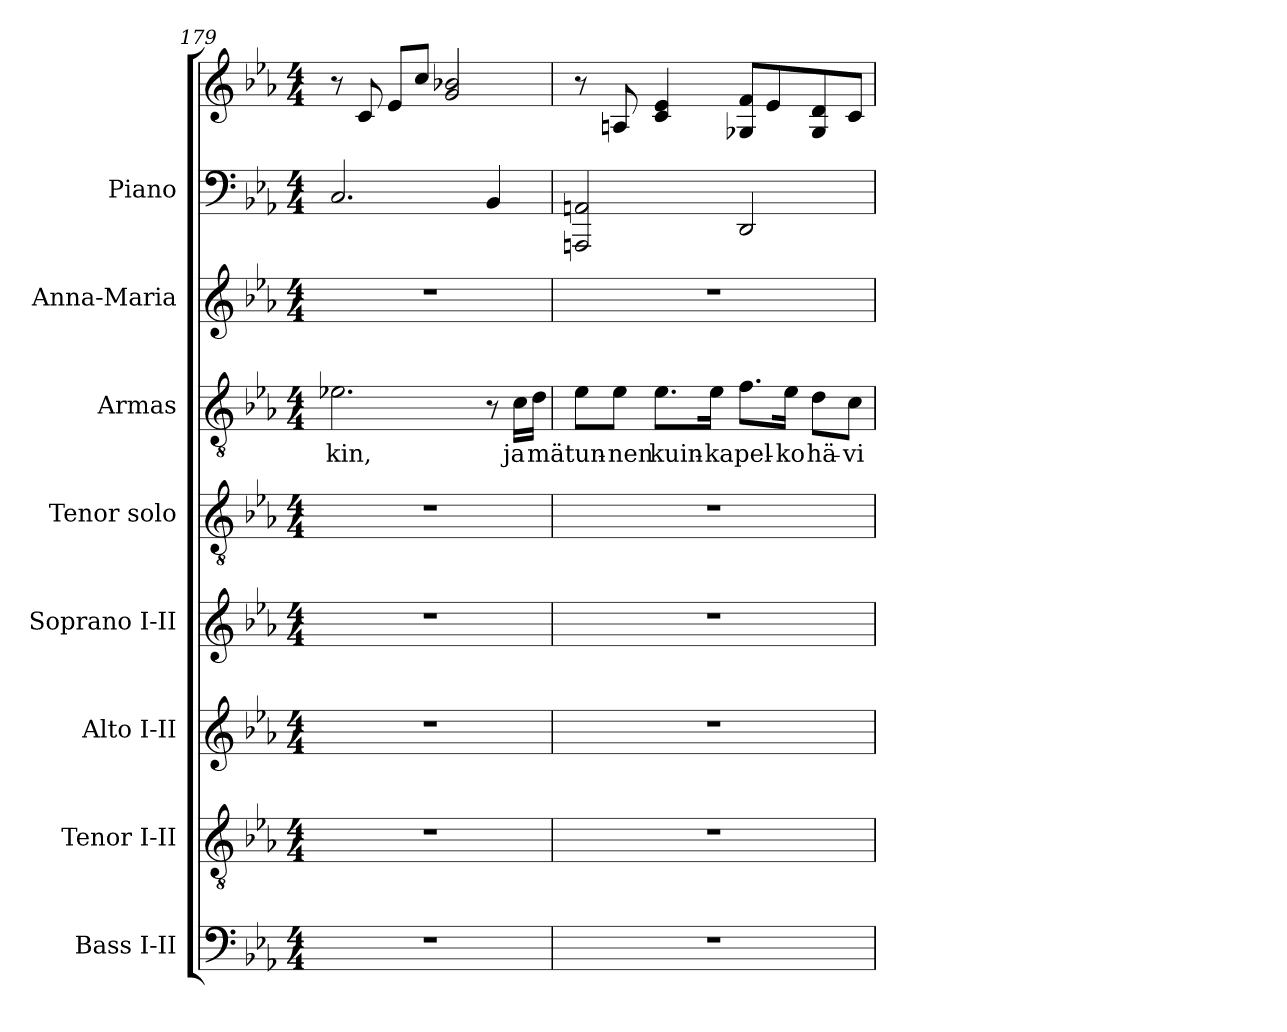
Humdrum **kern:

**kern	**kern	**kern	**kern	**kern	**kern	**text	**kern	**kern	**kern
*part8	*part7	*part6	*part5	*part4	*part3	*part3	*part2	*part1	*part1
*staff9	*staff8	*staff7	*staff6	*staff5	*staff4	*staff4	*staff3	*staff2	*staff1
*I"Bass I-II	*I"Tenor I-II	*I"Alto I-II	*I"Soprano I-II	*I"Tenor solo	*I"Armas	*	*I"Anna-Maria	*I"Piano	*
*I'B.	*I'T.	*I'A.	*I'S.	*I'T. Solo	*I'Armas	*	*I'A-M	*I'Pno.	*
*clefF4	*clefGv2	*clefG2	*clefG2	*clefGv2	*clefGv2	*	*clefG2	*clefF4	*clefG2
*	*ITrd7c12	*	*	*ITrd7c12	*ITrd7c12	*	*	*	*
*k[b-e-a-]	*k[b-e-a-]	*k[b-e-a-]	*k[b-e-a-]	*k[b-e-a-]	*k[b-e-a-]	*	*k[b-e-a-]	*k[b-e-a-]	*k[b-e-a-]
*E-:	*E-:	*E-:	*E-:	*E-:	*E-:	*	*E-:	*E-:	*E-:
*M4/4	*M4/4	*M4/4	*M4/4	*M4/4	*M4/4	*	*M4/4	*M4/4	*M4/4
=179	=179	=179	=179	=179	=179	=179	=179	=179	=179
!	!	!	!	!	!	!LO:LY:b:color=#000000	!	!	!
1r	1r	1r	1r	1r	2.E-Xi\	-kin,	1r	2.Ci/	8r
.	.	.	.	.	.	.	.	.	8ci/
.	.	.	.	.	.	.	.	.	8e-i/L
.	.	.	.	.	.	.	.	.	8cci/J
.	.	.	.	.	.	.	.	.	2gi/ 2b-Xi
.	.	.	.	.	8r	.	.	4BB-i/	.
!	!	!	!	!	!	!LO:LY:b:color=#000000	!	!	!
.	.	.	.	.	16Ci\LL	ja	.	.	.
!	!	!	!	!	!	!LO:LY:b:color=#000000	!	!	!
.	.	.	.	.	16Di\JJ	mä	.	.	.
=180	=180	=180	=180	=180	=180	=180	=180	=180	=180
!	!	!	!	!	!	!LO:LY:b:color=#000000	!	!	!
1r	1r	1r	1r	1r	8E-i\L	tun-	1r	2AAAni/ 2AAni	8r
!	!	!	!	!	!	!LO:LY:b:color=#000000	!	!	!
.	.	.	.	.	8E-i\J	-nen	.	.	8Ani/
!	!	!	!	!	!	!LO:LY:b:color=#000000	!	!	!
.	.	.	.	.	8.E-i\L	kuin-	.	.	4ci/ 4e-i
!	!	!	!	!	!	!LO:LY:b:color=#000000	!	!	!
.	.	.	.	.	16E-i\Jk	-ka	.	.	.
!	!	!	!	!	!	!LO:LY:b:color=#000000	!	!	!
.	.	.	.	.	8.Fi\L	pel-	.	2DDi/	8G-Xi/ 8fiL
.	.	.	.	.	.	.	.	.	8e-i/
!	!	!	!	!	!	!LO:LY:b:color=#000000	!	!	!
.	.	.	.	.	16E-i\Jk	-ko	.	.	.
!	!	!	!	!	!	!LO:LY:b:color=#000000	!	!	!
.	.	.	.	.	8Di\L	hä-	.	.	8G-i/ 8di
!	!	!	!	!	!	!LO:LY:b:color=#000000	!	!	!
.	.	.	.	.	8Ci\J	-vi-	.	.	8ci/J
=	=	=	=	=	=	=	=	=	=
*-	*-	*-	*-	*-	*-	*-	*-	*-	*-
